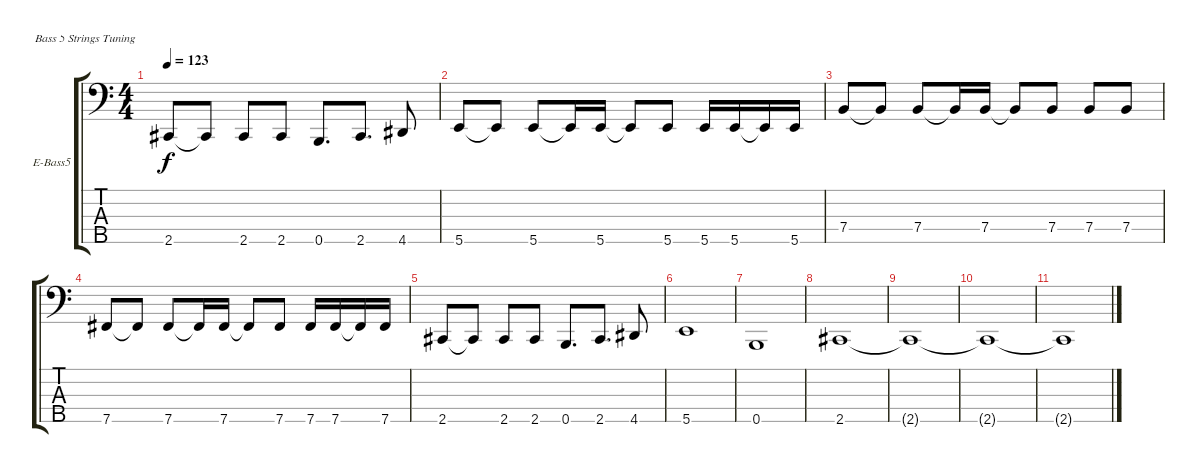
\bracketExtendMode groupsimilarinstruments
\firstSystemTrackNameOrientation horizontal
\otherSystemsTrackNameOrientation horizontal
\track ("Judd Gruenbaum (Bass)" "E-Bass5") {instrument electricbasspick}
\staff {score tabs}
\tuning (G2 D2 A1 E1 B0)
\ts (4 4)
\tempo 123
\clef f4
\ks c
2.5.8{dy f} 2.5{t}.8 2.5.8 2.5.8 0.5.8{d} 2.5.8{d} 4.5.8 |
5.5.8 5.5{t}.8 5.5.8 5.5{t}.16 5.5.16 5.5{t}.8 5.5.8 5.5.16 5.5.16 5.5{t}.16 5.5.16 |
7.4.8 7.4{t}.8 7.4.8 7.4{t}.16 7.4.16 7.4{t}.8 7.4.8 7.4.8 7.4.8 |
7.5.8 7.5{t}.8 7.5.8 7.5{t}.16 7.5.16 7.5{t}.8 7.5.8 7.5.16 7.5.16 7.5{t}.16 7.5.16 |
2.5.8 2.5{t}.8 2.5.8 2.5.8 0.5.8{d} 2.5.8{d} 4.5.8 |
5.5.1 |
0.5.1 |
2.5.1 |
2.5{t}.1 |
2.5{t}.1 |
2.5{t}.1
